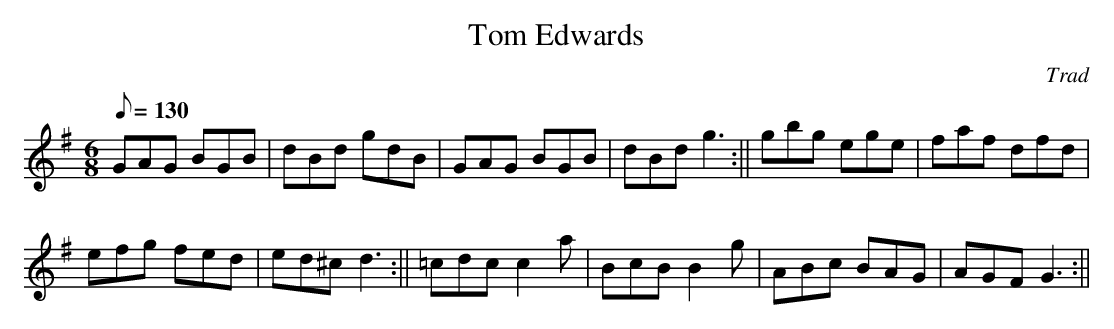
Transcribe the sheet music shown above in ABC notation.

X:1
T:Tom Edwards
M:6/8
L:1/8
Q:130
C:Trad
K:G
GAG BGB|dBd gdB|GAG BGB|dBdg3:||gbg ege|faf dfd|!
efg fed|ed^cd3:||=cdcc2a|BcBB2g|ABc BAG|AGFG3:||
